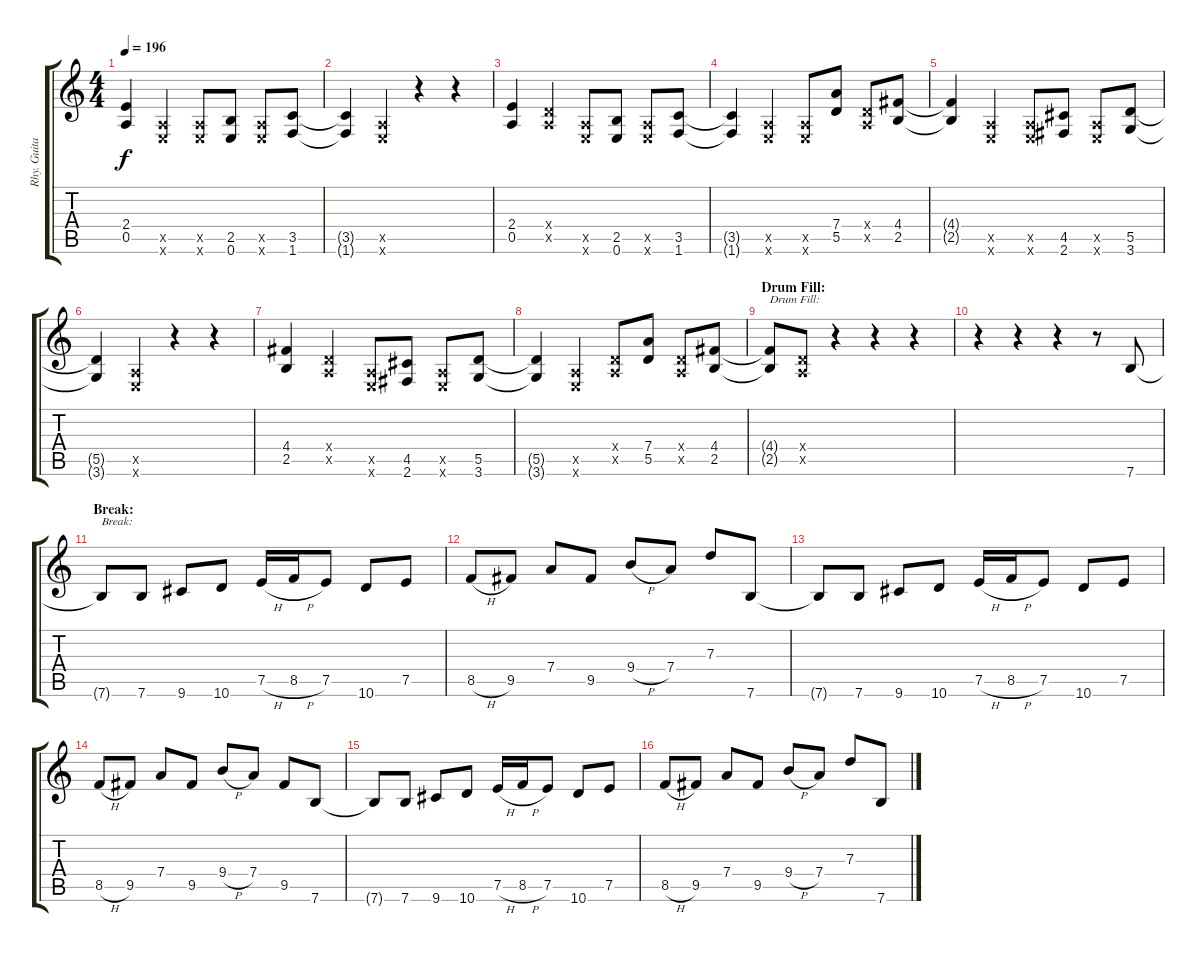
\track ("Rhy. Guitar 1" "Rhy. Guita") {instrument distortionguitar}
\staff {score tabs}
\tuning (E4 B3 G3 D3 A2 E2) {hide}
\ts (4 4)
\tempo 196
\clef g2
\ks c
(2.4{t} 0.5{t}).4{dy f} (0.5{x} 0.6{x}).4 (0.5{x} 0.6{x}).8 (2.5 0.6).8 (0.5{x} 0.6{x}).8 (3.5 1.6).8 |
(3.5{t} 1.6{t}).4 (0.5{x} 0.6{x}).4 r.4 r.4 |
(2.4 0.5).4 (0.4{x} 0.5{x}).4 (0.5{x} 0.6{x}).8 (2.5 0.6).8 (0.5{x} 0.6{x}).8 (3.5 1.6).8 |
(3.5{t} 1.6{t}).4 (0.5{x} 0.6{x}).4 (0.5{x} 0.6{x}).8 (7.4 5.5).8 (0.4{x} 0.5{x}).8 (4.4 2.5).8 |
(4.4{t} 2.5{t}).4 (0.5{x} 0.6{x}).4 (0.5{x} 0.6{x}).8 (4.5 2.6).8 (0.5{x} 0.6{x}).8 (5.5 3.6).8 |
(5.5{t} 3.6{t}).4 (0.5{x} 0.6{x}).4 r.4 r.4 |
(4.4 2.5).4 (0.4{x} 0.5{x}).4 (0.5{x} 0.6{x}).8 (4.5 2.6).8 (0.5{x} 0.6{x}).8 (5.5 3.6).8 |
(5.5{t} 3.6{t}).4 (0.5{x} 0.6{x}).4 (0.4{x} 0.5{x}).8 (7.4 5.5).8 (0.4{x} 0.5{x}).8 (4.4 2.5).8 |
\section ("" "Drum Fill:")
(4.4{t} 2.5{t}).8{txt "Drum Fill:"} (0.4{x} 0.5{x}).8 r.4 r.4 r.4 |
r.4 r.4 r.4 r.8 7.6.8 |
\section ("" "Break:")
7.6{t}.8{txt "Break:"} 7.6.8 9.6.8 10.6.8 7.5{h}.16 8.5{h}.16 7.5.8 10.6.8 7.5.8 |
8.5{h}.8 9.5.8 7.4.8 9.5.8 9.4{h}.8 7.4.8 7.3.8 7.6.8 |
7.6{t}.8 7.6.8 9.6.8 10.6.8 7.5{h}.16 8.5{h}.16 7.5.8 10.6.8 7.5.8 |
8.5{h}.8 9.5.8 7.4.8 9.5.8 9.4{h}.8 7.4.8 9.5.8 7.6.8 |
7.6{t}.8 7.6.8 9.6.8 10.6.8 7.5{h}.16 8.5{h}.16 7.5.8 10.6.8 7.5.8 |
8.5{h}.8 9.5.8 7.4.8 9.5.8 9.4{h}.8 7.4.8 7.3.8 7.6.8
